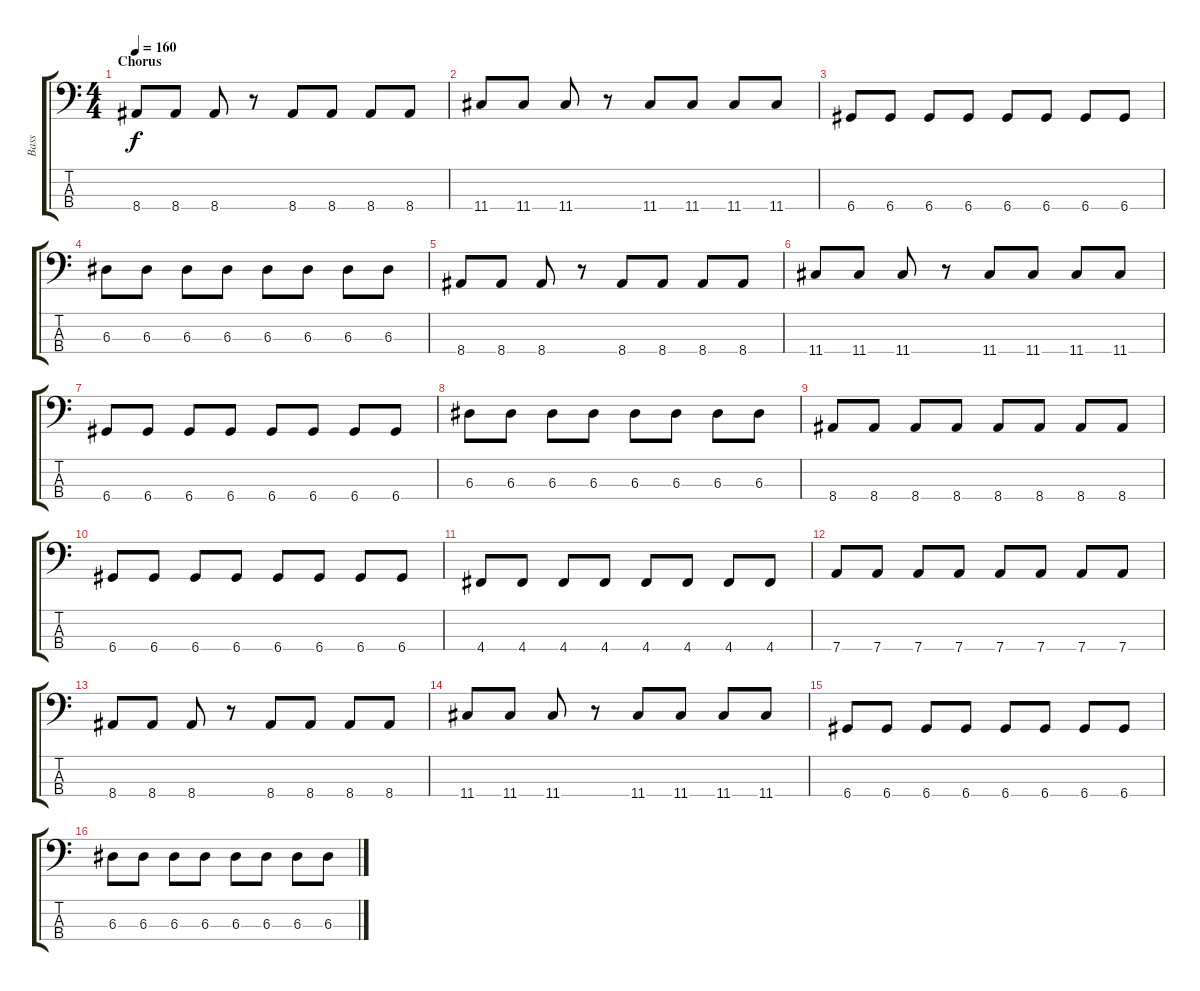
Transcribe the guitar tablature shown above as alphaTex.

\track ("Bass" "Bass") {instrument electricbassfinger}
\staff {score tabs}
\tuning (G2 D2 A1 D1) {hide}
\ts (4 4)
\section ("" "Chorus")
\tempo 160
\clef f4
\ks c
8.4.8{dy f} 8.4.8 8.4.8 r.8 8.4.8 8.4.8 8.4.8 8.4.8 |
11.4.8 11.4.8 11.4.8 r.8 11.4.8 11.4.8 11.4.8 11.4.8 |
6.4.8 6.4.8 6.4.8 6.4.8 6.4.8 6.4.8 6.4.8 6.4.8 |
6.3.8 6.3.8 6.3.8 6.3.8 6.3.8 6.3.8 6.3.8 6.3.8 |
8.4.8 8.4.8 8.4.8 r.8 8.4.8 8.4.8 8.4.8 8.4.8 |
11.4.8 11.4.8 11.4.8 r.8 11.4.8 11.4.8 11.4.8 11.4.8 |
6.4.8 6.4.8 6.4.8 6.4.8 6.4.8 6.4.8 6.4.8 6.4.8 |
6.3.8 6.3.8 6.3.8 6.3.8 6.3.8 6.3.8 6.3.8 6.3.8 |
8.4.8 8.4.8 8.4.8 8.4.8 8.4.8 8.4.8 8.4.8 8.4.8 |
6.4.8 6.4.8 6.4.8 6.4.8 6.4.8 6.4.8 6.4.8 6.4.8 |
4.4.8 4.4.8 4.4.8 4.4.8 4.4.8 4.4.8 4.4.8 4.4.8 |
7.4.8 7.4.8 7.4.8 7.4.8 7.4.8 7.4.8 7.4.8 7.4.8 |
8.4.8 8.4.8 8.4.8 r.8 8.4.8 8.4.8 8.4.8 8.4.8 |
11.4.8 11.4.8 11.4.8 r.8 11.4.8 11.4.8 11.4.8 11.4.8 |
6.4.8 6.4.8 6.4.8 6.4.8 6.4.8 6.4.8 6.4.8 6.4.8 |
6.3.8 6.3.8 6.3.8 6.3.8 6.3.8 6.3.8 6.3.8 6.3.8
